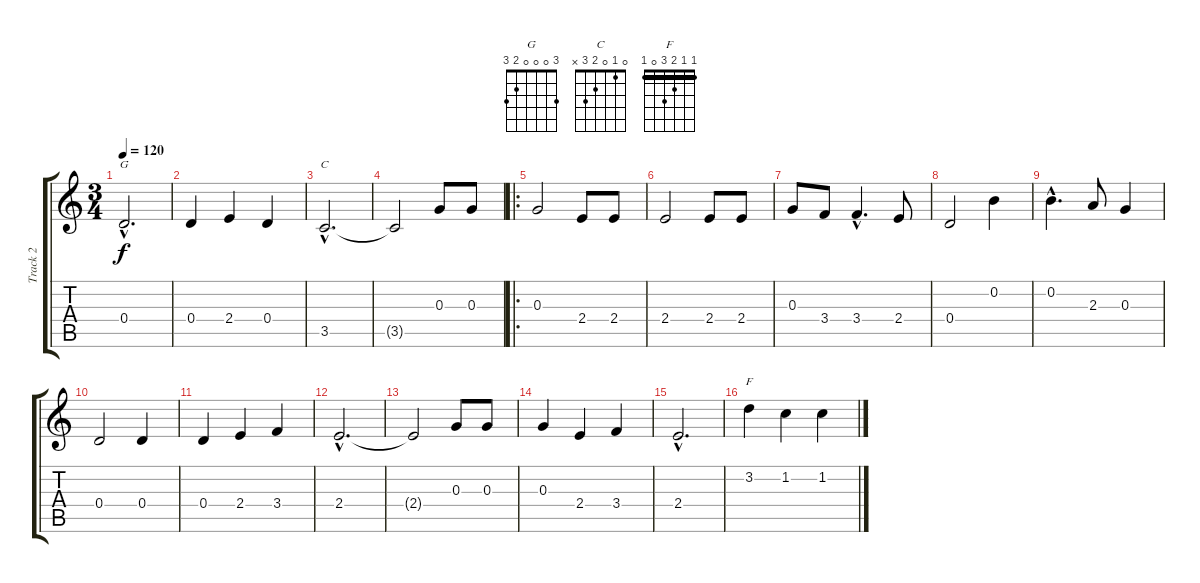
\track ("Track 2" "Track 2") {instrument electricguitarjazz}
\staff {score tabs}
\tuning (E4 B3 G3 D3 A2 E2) {hide}
\chord ("G" 3 0 0 0 2 3)
\chord ("C" 0 1 0 2 3 x)
\chord ("F" 1 1 2 3 0 1) {barre 1}
\ts (3 4)
\tempo 120
\clef g2
\ks c
0.4{hac}.2{d ch "G" dy f instrument electricguitarjazz} |
0.4.4 2.4.4 0.4.4 |
3.5{hac}.2{d ch "C"} |
3.5{t}.2 0.3.8 0.3.8 |
\ro
0.3.2 2.4.8 2.4.8 |
2.4.2 2.4.8 2.4.8 |
0.3.8 3.4.8 3.4{hac}.4{d} 2.4.8 |
0.4.2 0.2.4 |
0.2{hac}.4{d} 2.3.8 0.3.4 |
0.4.2 0.4.4 |
0.4.4 2.4.4 3.4.4 |
2.4{hac}.2{d} |
2.4{t}.2 0.3.8 0.3.8 |
0.3.4 2.4.4 3.4.4 |
2.4{hac}.2{d} |
3.2.4{ch "F"} 1.2.4 1.2.4
